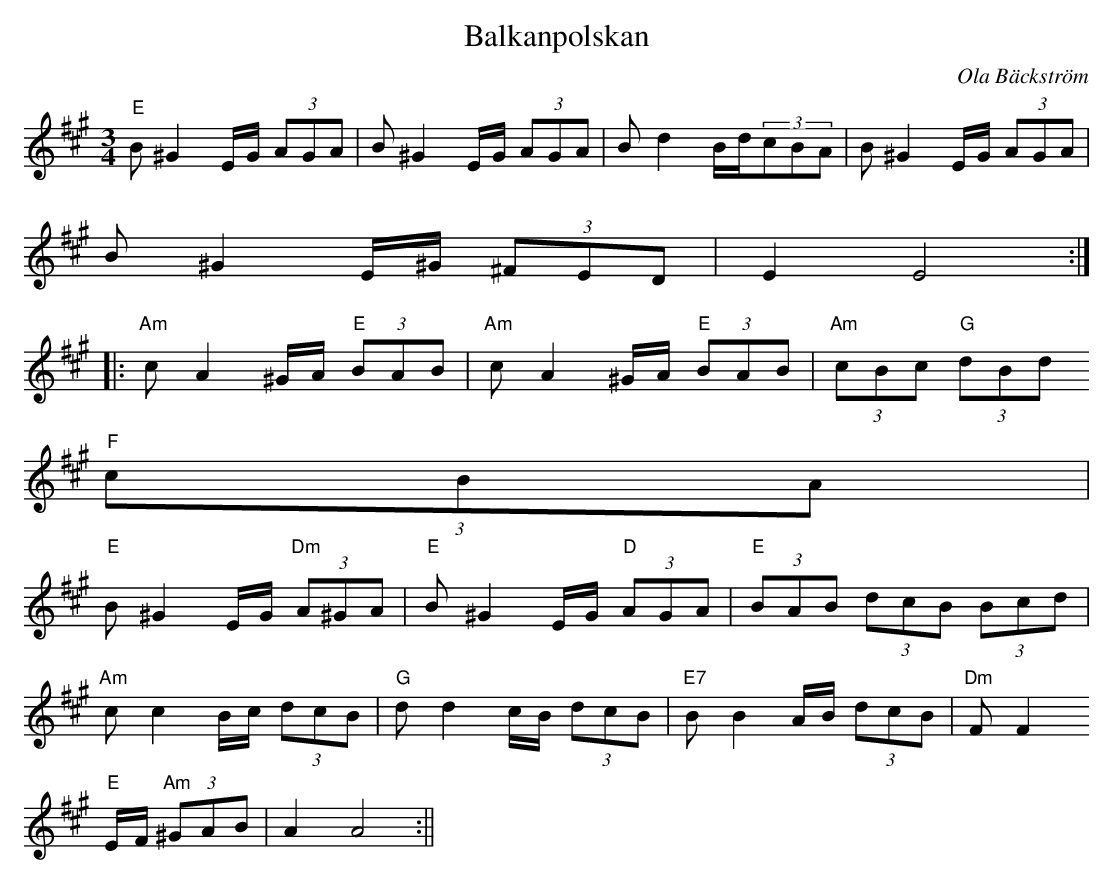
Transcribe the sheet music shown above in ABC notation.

X:1
T:Balkanpolskan
M:3/4
L:1/8
C:Ola Bäckström
K:A
"E"B^G2 E/2G/2 (3AGA|B^G2 E/2G/2 (3AGA|B d2 B/2d/2(3cBA|B^G2 E/2G/2 (3AGA|
B ^G2 E/2^G/2 (3^FED|E2 E4:|
|:"Am"cA2 ^G/2A/2 "E"(3BAB|"Am"cA2 ^G/2A/2 "E"(3BAB|"Am"(3cBc "G"(3dBd
"F"(3cBA|
"E"B^G2 E/2G/2 "Dm"(3A^GA| "E"B^G2 E/2G/2 "D"(3AGA|"E"(3BAB (3dcB (3Bcd|
"Am"c c2 B/2c/2 (3dcB|"G"d d2 c/2B/2 (3dcB| "E7"B B2 A/2B/2 (3dcB|"Dm"F F2
"E"E/2F/2 "Am"(3^GAB| A2 A4:||
